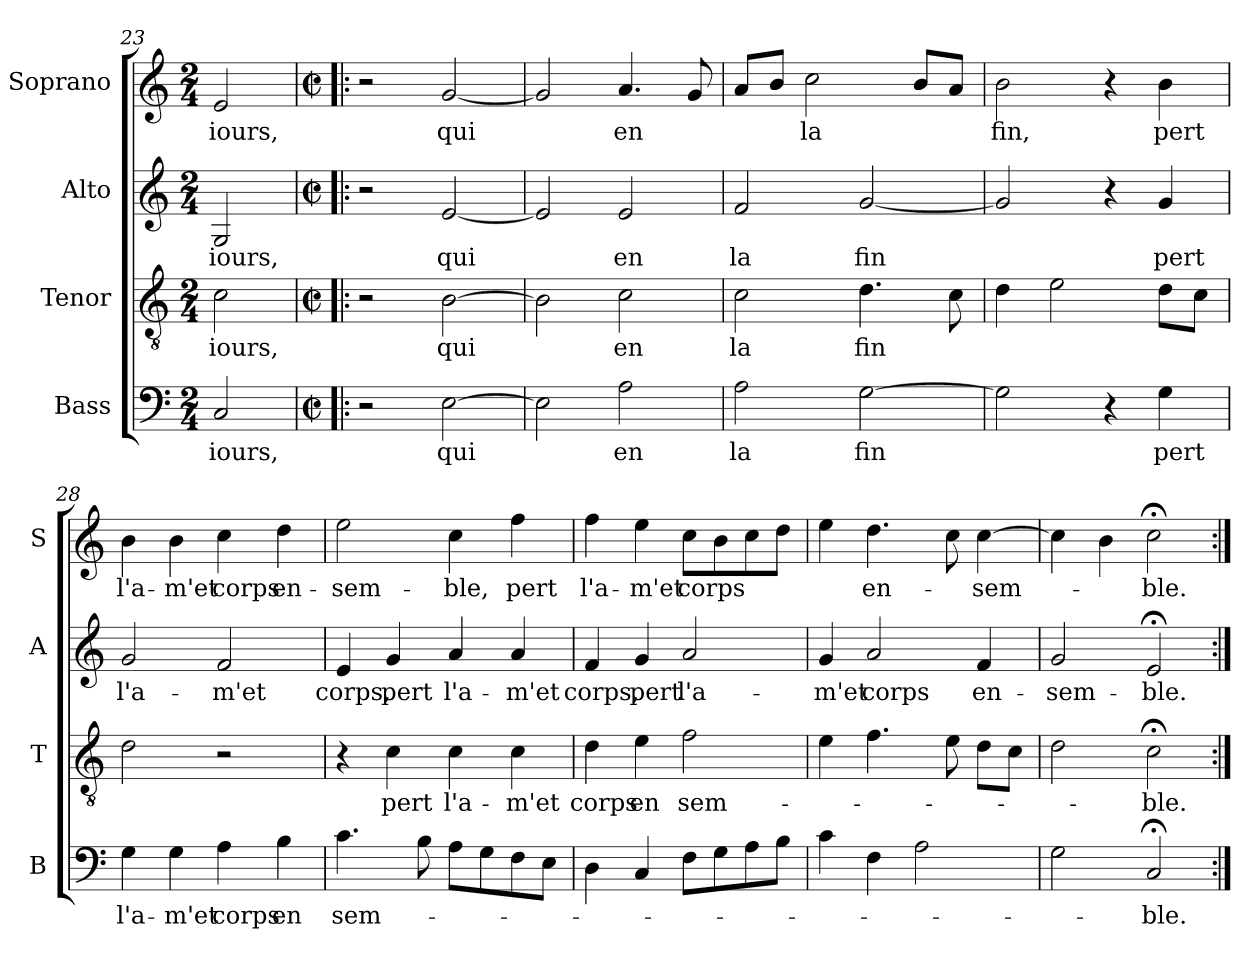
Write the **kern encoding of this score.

**kern	**text	**kern	**text	**kern	**text	**kern	**text
*part4	*part4	*part3	*part3	*part2	*part2	*part1	*part1
*staff4	*staff4	*staff3	*staff3	*staff2	*staff2	*staff1	*staff1
*I"Bass	*	*I"Tenor	*	*I"Alto	*	*I"Soprano	*
*I'B	*	*I'T	*	*I'A	*	*I'S	*
*clefF4	*	*clefGv2	*	*clefG2	*	*clefG2	*
*k[]	*	*k[]	*	*k[]	*	*k[]	*
*C:	*	*C:	*	*C:	*	*C:	*
*M2/4	*	*M2/4	*	*M2/4	*	*M2/4	*
=23	=23	=23	=23	=23	=23	=23	=23
!	!LO:LY:b	!	!LO:LY:b	!	!LO:LY:b	!	!LO:LY:b
2C/	-iours,	2c\	-iours,	2G/	-iours,	2e/	iours,
=24!|:	=24!|:	=24!|:	=24!|:	=24!|:	=24!|:	=24!|:	=24!|:
*M2/2	*	*M2/2	*	*M2/2	*	*M2/2	*
*met(c|)	*	*met(c|)	*	*met(c|)	*	*met(c|)	*
2r	.	2r	.	2r	.	2r	.
!	!LO:LY:b	!	!LO:LY:b	!	!LO:LY:b	!	!LO:LY:b
[2E\	qui	[2B\	qui	[2e/	qui	[2g/	qui
=25	=25	=25	=25	=25	=25	=25	=25
2E\]	.	2B\]	.	2e/]	.	2g/]	.
!	!LO:LY:b	!	!LO:LY:b	!	!LO:LY:b	!	!LO:LY:b
2A\	en	2c\	en	2e/	en	4.a/	en
.	.	.	.	.	.	8g/	.
=26	=26	=26	=26	=26	=26	=26	=26
!	!LO:LY:b	!	!LO:LY:b	!	!LO:LY:b	!	!
2A\	la	2c\	la	2f/	la	8a/L	.
.	.	.	.	.	.	8b/J	.
!	!	!	!	!	!	!	!LO:LY:b
.	.	.	.	.	.	2cc\	la
!	!LO:LY:b	!	!LO:LY:b	!	!LO:LY:b	!	!
[2G\	fin	4.d\	fin	[2g/	fin	.	.
.	.	.	.	.	.	8b/L	.
.	.	8c\	.	.	.	8a/J	.
=27	=27	=27	=27	=27	=27	=27	=27
!	!	!	!	!	!	!	!LO:LY:b
2G\]	.	4d\	.	2g/]	.	2b\	fin,
.	.	2e\	.	.	.	.	.
4r	.	.	.	4r	.	4r	.
!	!LO:LY:b	!	!	!	!LO:LY:b	!	!LO:LY:b
4G\	pert	8d\L	.	4g/	pert	4b\	pert
.	.	8c\J	.	.	.	.	.
!!LO:PB:g=z
=28	=28	=28	=28	=28	=28	=28	=28
!	!LO:LY:b	!	!	!	!LO:LY:b	!	!LO:LY:b
4G\	l'a-	2d\	.	2g/	l'a-	4b\	l'a-
!	!LO:LY:b	!	!	!	!	!	!LO:LY:b
4G\	-m'et	.	.	.	.	4b\	-m'et
!	!LO:LY:b	!	!	!	!LO:LY:b	!	!LO:LY:b
4A\	corps	2r	.	2f/	-m'et	4cc\	corps
!	!LO:LY:b	!	!	!	!	!	!LO:LY:b
4B\	en	.	.	.	.	4dd\	en-
=29	=29	=29	=29	=29	=29	=29	=29
!	!LO:LY:b	!	!	!	!LO:LY:b	!	!LO:LY:b
4.c\	sem-	4r	.	4e/	corps,	2ee\	-sem-
!	!	!	!LO:LY:b	!	!LO:LY:b	!	!
.	.	4c\	pert	4g/	pert	.	.
8B\	.	.	.	.	.	.	.
!	!	!	!LO:LY:b	!	!LO:LY:b	!	!LO:LY:b
8A\L	.	4c\	l'a-	4a/	l'a-	4cc\	-ble,
8G\	.	.	.	.	.	.	.
!	!	!	!LO:LY:b	!	!LO:LY:b	!	!LO:LY:b
8F\	.	4c\	-m'et	4a/	-m'et	4ff\	pert
8E\J	.	.	.	.	.	.	.
=30	=30	=30	=30	=30	=30	=30	=30
!	!	!	!LO:LY:b	!	!LO:LY:b	!	!LO:LY:b
4D\	.	4d\	corps	4f/	corps,	4ff\	l'a-
!	!	!	!LO:LY:b	!	!LO:LY:b	!	!LO:LY:b
4C/	.	4e\	en	4g/	pert	4ee\	-m'et
!	!	!	!LO:LY:b	!	!LO:LY:b	!	!LO:LY:b
8F\L	.	2f\	sem-	2a/	l'a-	8cc\L	corps
8G\	.	.	.	.	.	8b\	.
8A\	.	.	.	.	.	8cc\	.
8B\J	.	.	.	.	.	8dd\J	.
=31	=31	=31	=31	=31	=31	=31	=31
!	!	!	!	!	!LO:LY:b	!	!
4c\	.	4e\	.	4g/	-m'et	4ee\	.
!	!	!	!	!	!LO:LY:b	!	!LO:LY:b
4F\	.	4.f\	.	2a/	corps	4.dd\	en-
2A\	.	.	.	.	.	.	.
.	.	8e\	.	.	.	8cc\	.
!	!	!	!	!	!LO:LY:b	!	!LO:LY:b
.	.	8d\L	.	4f/	en-	[4cc\	-sem-
.	.	8c\J	.	.	.	.	.
=32	=32	=32	=32	=32	=32	=32	=32
!	!	!	!	!	!LO:LY:b	!	!
2G\	.	2d\	.	2g/	-sem-	4cc\]	.
.	.	.	.	.	.	4b\	.
!	!LO:LY:b	!	!LO:LY:b	!	!LO:LY:b	!	!LO:LY:b
2C;</	-ble.	2c;<\	-ble.	2e;</	-ble.	2cc;<\	-ble.
=:|!	=:|!	=:|!	=:|!	=:|!	=:|!	=:|!	=:|!
*-	*-	*-	*-	*-	*-	*-	*-
